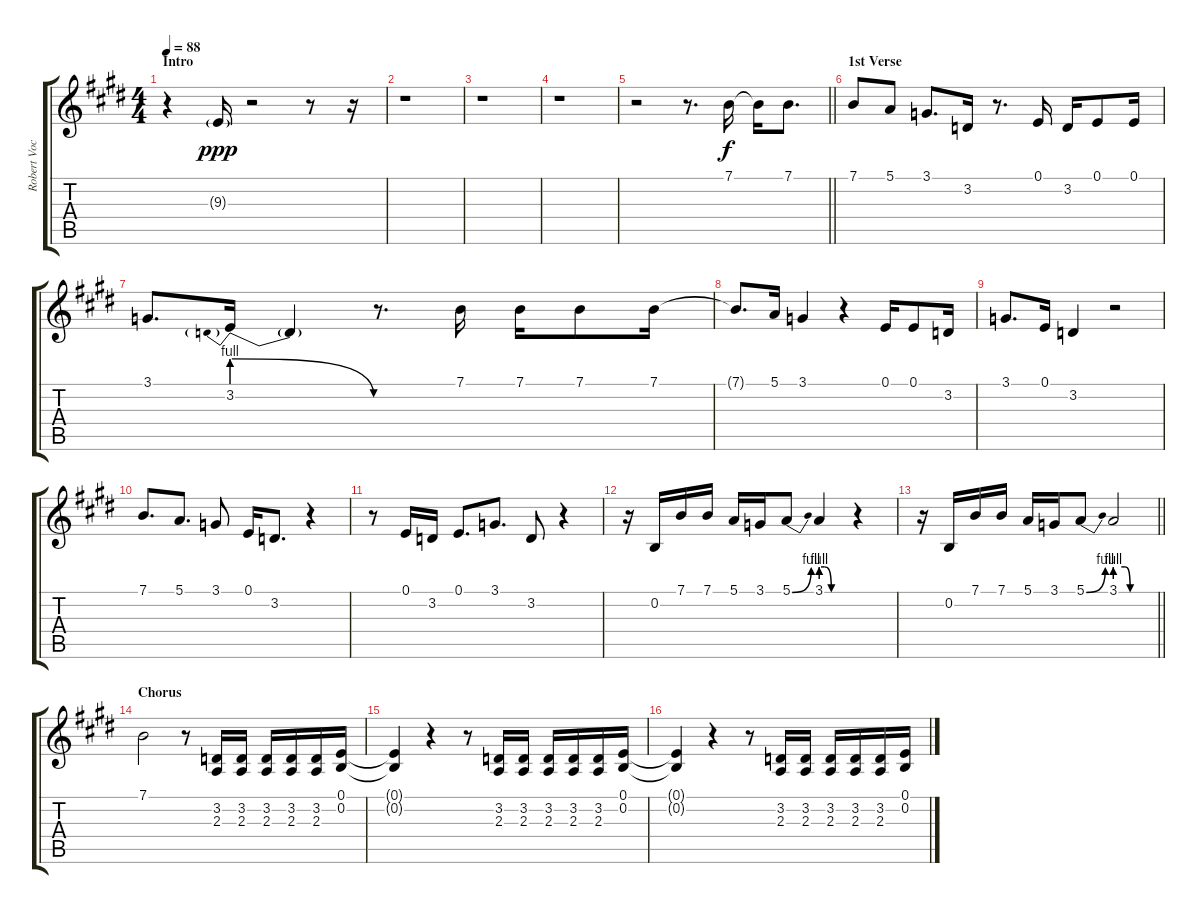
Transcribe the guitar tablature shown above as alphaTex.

\track ("Robert Vocals" "Robert Voc") {instrument oboe}
\staff {score tabs}
\tuning (E4 B3 G3 D3 A2 E2) {hide}
\ts (4 4)
\section ("" "Intro")
\tempo 88
\clef g2
\ks e
r.4{dy ppp instrument oboe} 9.3{g}.16 r.2 r.8 r.16 |
r.1 |
r.1 |
r.1 |
\barLineRight lightlight
r.2 r.8{d} 7.1.16{dy f} 7.1{t}.16 7.1.8{d} |
\section ("" "1st Verse")
7.1.8 5.1.8 3.1.8{d} 3.2.16 r.8{d} 0.1.16 3.2.16 0.1.8 0.1.16 |
3.1.8{d} 3.2{be (prebendrelease 0 4 60 0)}.16 3.2{t}.4 r.8{d} 7.1.16 7.1.16 7.1.8 7.1.16 |
7.1{t}.8{d} 5.1.16 3.1.4 r.4 0.1.16 0.1.8 3.2.16 |
3.1.8{d} 0.1.16 3.2.4 r.2 |
7.1.8{d} 5.1.8{d} 3.1.8 0.1.16 3.2.8{d} r.4 |
r.8 0.1.16 3.2.16 0.1.8{d} 3.1.8{d} 3.2.8 r.4 |
r.16 0.2.16 7.1.16 7.1.16 5.1.16 3.1.16 5.1{be (bend 0 0 60 4)}.8 3.1{be (custom 0 4 7 4 22 0 60 0)}.4 r.4 |
\barLineRight lightlight
r.16 0.2.16 7.1.16 7.1.16 5.1.16 3.1.16 5.1{be (bend 0 0 60 4)}.8 3.1{be (custom 0 4 15 4 23 0 40 0 60 0)}.2 |
\section ("" "Chorus")
7.1.2 r.8 (3.2 2.3).16 (3.2 2.3).16 (3.2 2.3).16 (3.2 2.3).16 (3.2 2.3).16 (0.1 0.2).16 |
(0.1{t} 0.2{t}).4 r.4 r.8 (3.2 2.3).16 (3.2 2.3).16 (3.2 2.3).16 (3.2 2.3).16 (3.2 2.3).16 (0.1 0.2).16 |
(0.1{t} 0.2{t}).4 r.4 r.8 (3.2 2.3).16 (3.2 2.3).16 (3.2 2.3).16 (3.2 2.3).16 (3.2 2.3).16 (0.1 0.2).16
